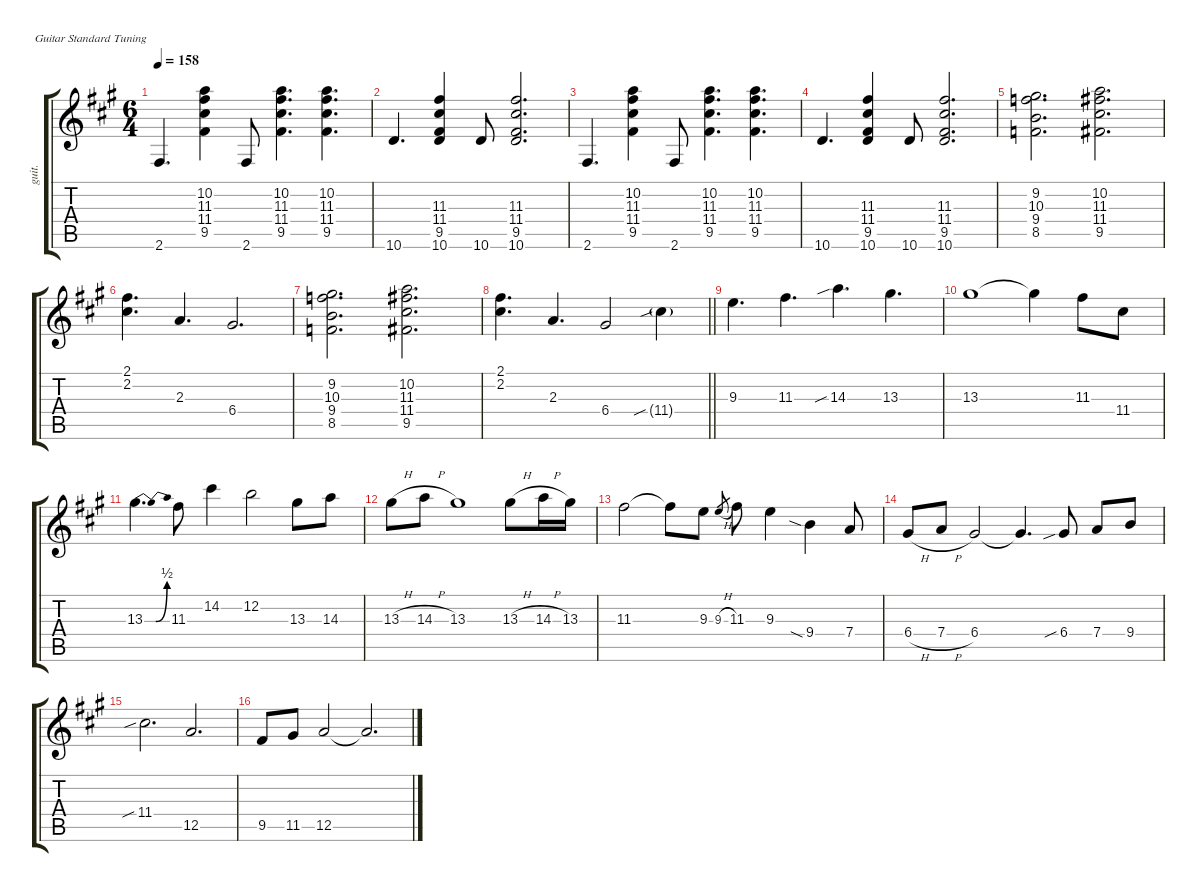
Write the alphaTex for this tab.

\defaultSystemsLayout 4
\hideDynamics
\bracketExtendMode groupsimilarinstruments
\otherSystemsTrackNameOrientation horizontal
\track ("Guitar 1-show" "guit.") {defaultSystemsLayout 8 mute instrument electricguitarjazz}
\staff {score tabs}
\tuning (E4 B3 G3 D3 A2 E2)
\ts (6 4)
\tempo 158
\clef g2
\ks f#minor
2.6{acc #}.4{d dy f beam Up} (10.2{acc forcenatural} 11.3{acc #} 11.4{acc #} 9.5{acc #}).4{dy mf beam Down} 2.6{acc #}.8{dy f beam Up} (10.2{acc forcenatural} 11.3{acc #} 11.4{acc #} 9.5{acc #}).4{d dy mf beam Down} (10.2{acc forcenatural} 11.3{acc #} 11.4{acc #} 9.5{acc #}).4{d beam Down} |
10.6{acc forcenatural}.4{d dy f beam Up} (11.3{acc #} 11.4{acc #} 9.5{acc #} 10.6{acc forcenatural}).4{dy mf beam Up} 10.6{acc forcenatural}.8{dy f beam Up} (11.3{acc #} 11.4{acc #} 9.5{acc #} 10.6{acc forcenatural}).2{d dy mf beam Up} |
2.6{acc #}.4{d dy f beam Up} (10.2{acc forcenatural} 11.3{acc #} 11.4{acc #} 9.5{acc #}).4{dy mf beam Down} 2.6{acc #}.8{dy f beam Up} (10.2{acc forcenatural} 11.3{acc #} 11.4{acc #} 9.5{acc #}).4{d dy mf beam Down} (10.2{acc forcenatural} 11.3{acc #} 11.4{acc #} 9.5{acc #}).4{d beam Down} |
10.6{acc forcenatural}.4{d dy f beam Up} (11.3{acc #} 11.4{acc #} 9.5{acc #} 10.6{acc forcenatural}).4{dy mf beam Up} 10.6{acc forcenatural}.8{dy f beam Up} (11.3{acc #} 11.4{acc #} 9.5{acc #} 10.6{acc forcenatural}).2{d dy mf beam Up} |
(9.2{acc #} 10.3{acc forcenatural} 9.4{acc forcenatural} 8.5{acc forcenatural}).2{d dy f beam Down} (10.2{acc forcenatural} 11.3{acc #} 11.4{acc #} 9.5{acc #}).2{d beam Down} |
(2.1{acc #} 2.2{acc #}).4{d beam Down} 2.3{acc forcenatural}.4{d beam Up} 6.4{acc #}.2{d beam Up} |
(9.2{acc #} 10.3{acc forcenatural} 9.4{acc forcenatural} 8.5{acc forcenatural}).2{d beam Down} (10.2{acc forcenatural} 11.3{acc #} 11.4{acc #} 9.5{acc #}).2{d beam Down} |
\barLineRight lightlight
(2.1{acc #} 2.2{acc #}).4{d beam Down} 2.3{acc forcenatural}.4{d beam Up} 6.4{acc #}.2{beam Up} 11.4{sib g acc #}.4{dy fff beam Down} |
9.3{acc forcenatural}.4{d dy ff beam Down} 11.3{acc #}.4{d beam Down} 14.3{sib acc forcenatural}.4{d beam Down} 13.3{acc #}.4{d beam Down} |
13.3{acc #}.1{beam Down} 13.3{t acc #}.4{dy f beam Down} 11.3{acc #}.8{dy ff beam Down} 11.4{acc #}.8{beam Down} |
13.3{be (bendrelease 0 0 30 2 30 2 15 0) acc #}.4{d beam Down} 11.3{acc #}.8{beam Down} 14.2{acc #}.4{beam Down} 12.2{acc forcenatural}.2{beam Down} 13.3{acc #}.8{dy f beam Down} 14.3{acc forcenatural}.8{dy ff beam Down} |
13.3{h acc #}.8{beam Down} 14.3{h acc forcenatural}.8{beam Down} 13.3{acc #}.1{beam Down} 13.3{h acc #}.8{beam Down} 14.3{h acc forcenatural}.16{beam Down} 13.3{acc #}.16{beam Down} |
11.3{acc #}.2{beam Down} 11.3{t acc #}.8{dy f beam Down} 9.3{acc forcenatural}.8{dy ff beam Down} 9.3{h acc forcenatural}.8{gr dy mf beam Up} 11.3{acc #}.8{dy ff beam Down} 9.3{acc forcenatural}.4{beam Down} 9.4{sia acc forcenatural}.4{beam Down} 7.4{acc forcenatural}.8{beam Up} |
6.4{h acc #}.8{beam Up} 7.4{h acc forcenatural}.8{beam Up} 6.4{acc #}.2{beam Up} 6.4{t acc #}.4{d dy f beam Up} 6.4{sib acc #}.8{dy ff beam Up} 7.4{acc forcenatural}.8{beam Up} 9.4{acc forcenatural}.8{beam Up} |
11.4{sib acc #}.2{d beam Down} 12.5{acc forcenatural}.2{d beam Up} |
9.5{acc #}.8{beam Up} 11.5{acc #}.8{beam Up} 12.5{acc forcenatural}.2{beam Up} 12.5{t acc forcenatural}.2{d dy f beam Up}
